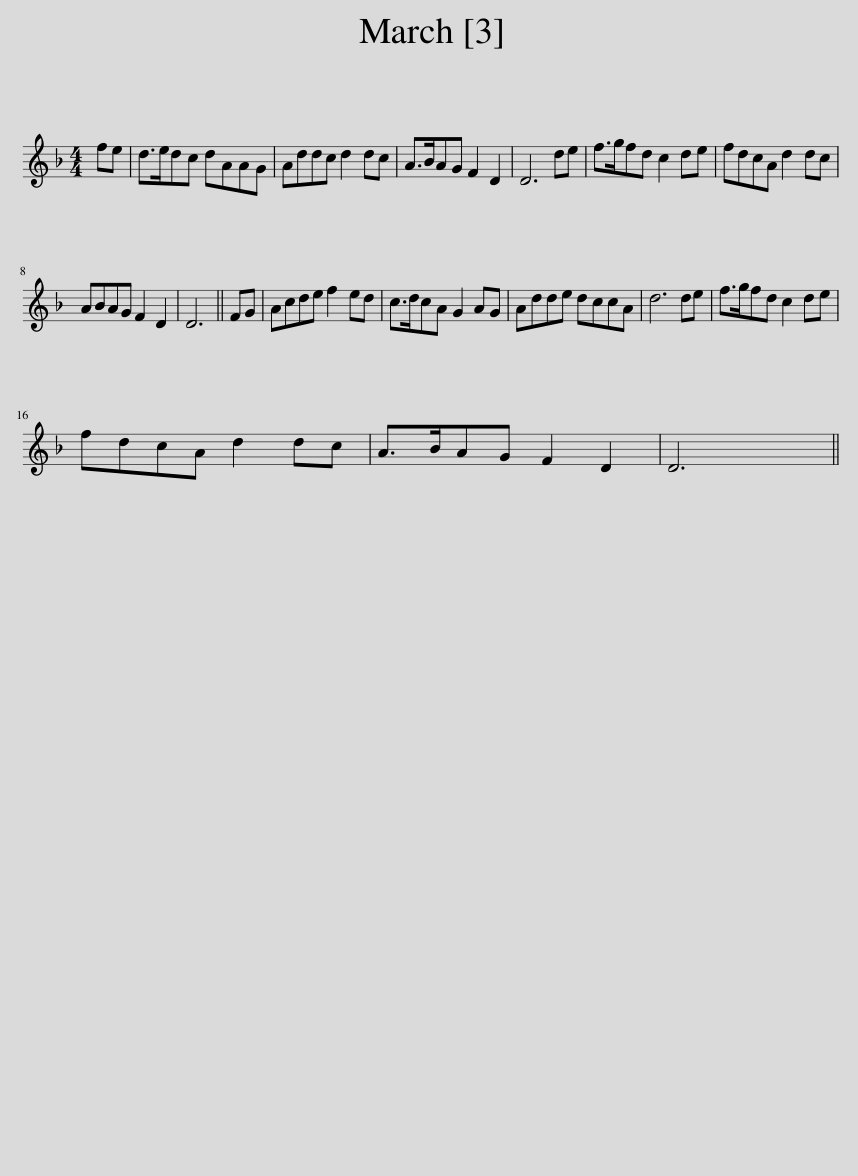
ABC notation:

X:1
L:1/8
M:4/4
I:linebreak $
K:Dmin
V:1 treble
V:1
 fe | d>edc dAAG | Addc d2 dc | A>BAG F2 D2 | D6 de | %5
 f>gfd c2 de | fdcA d2 dc |$ ABAG F2 D2 | D6 || FG | %10
 Acde f2 ed | c>dcA G2 AG | Adde dccA | d6 de | f>gfd c2 de |$ %15
 fdcA d2 dc | A>BAG F2 D2 | D6 || %18
